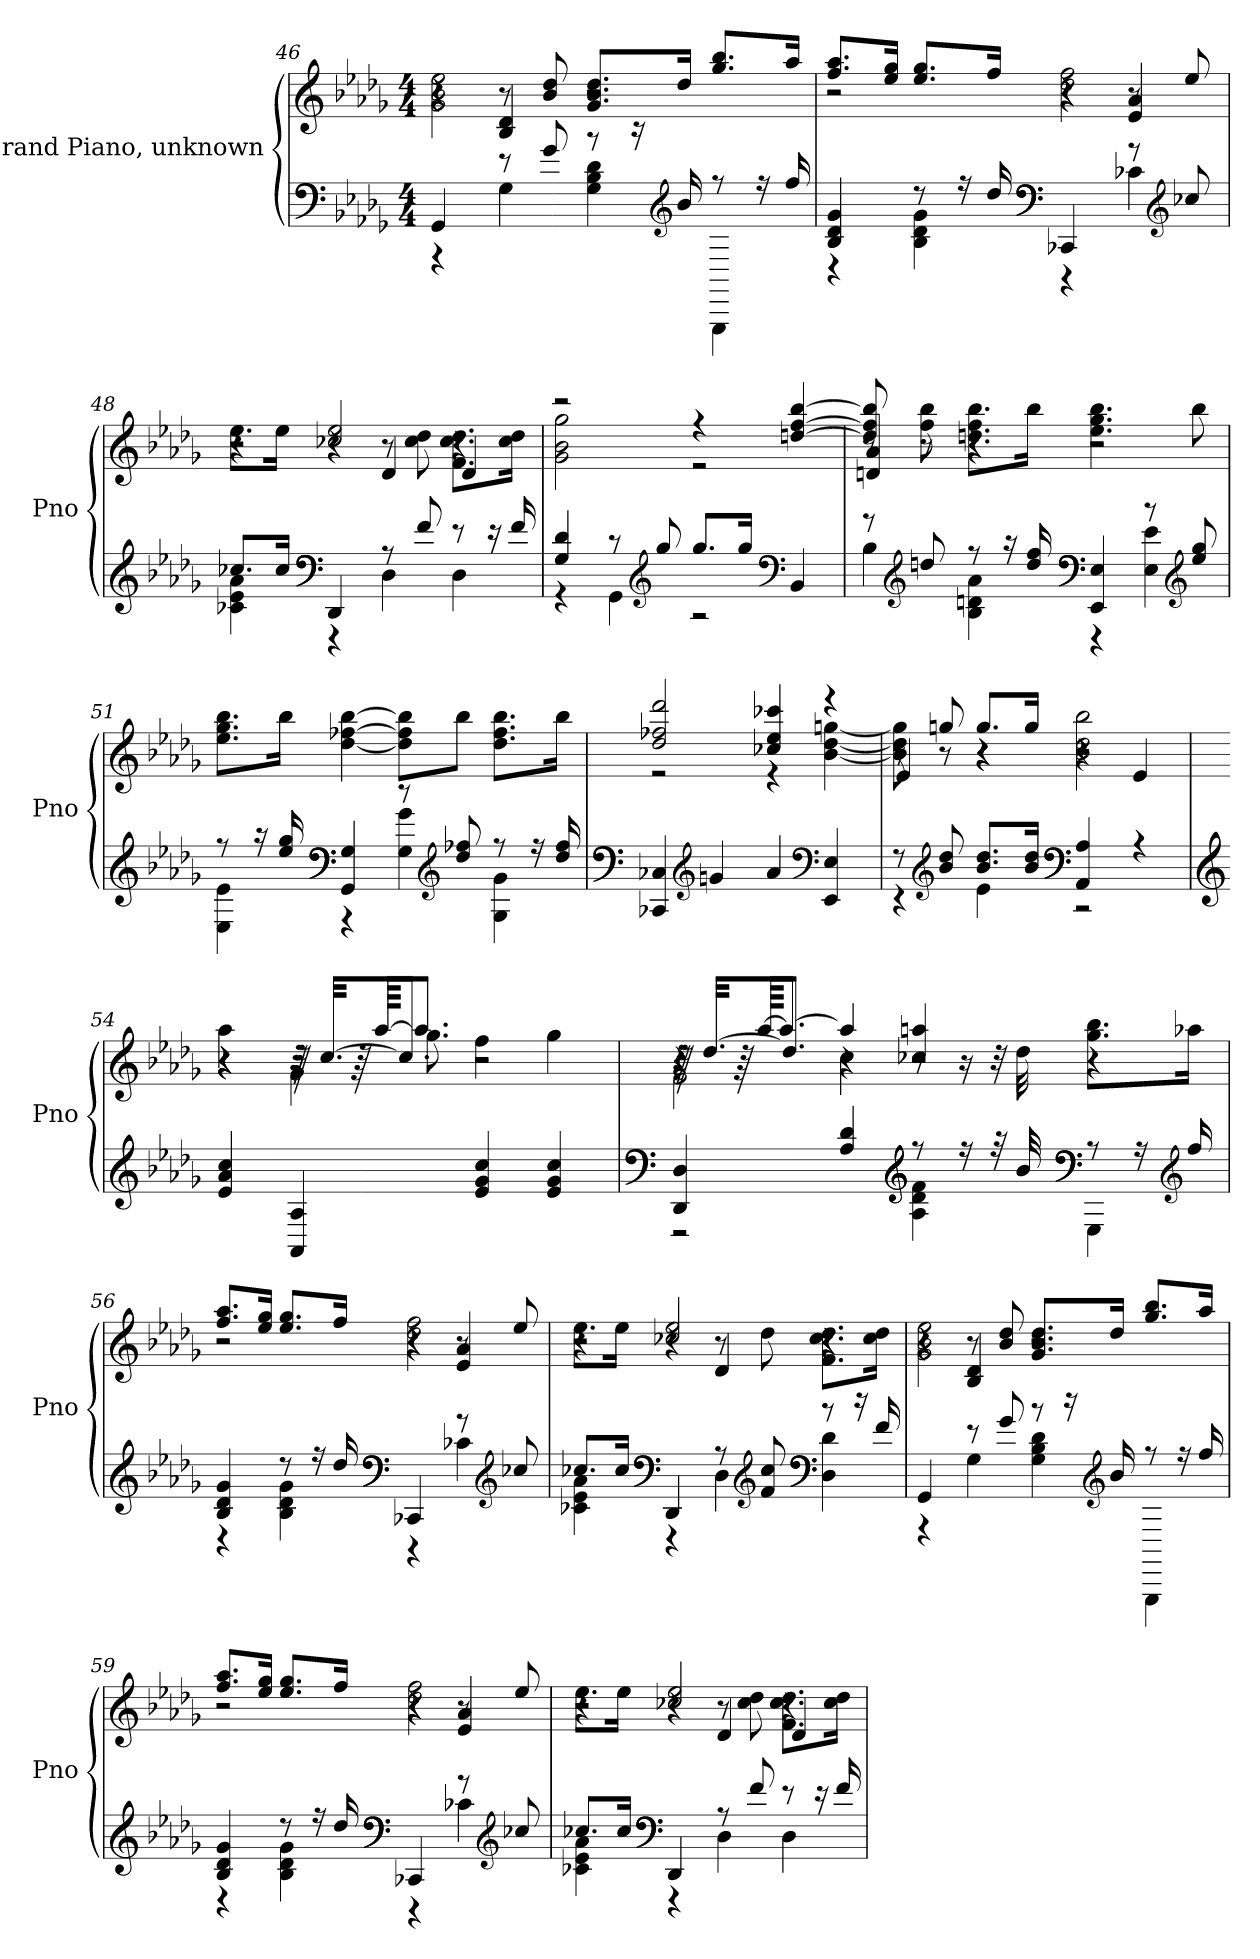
**kern	**kern
*part1	*part1
*staff2	*staff1
*I"Grand Piano, unknown	*
*I'Pno	*
*clefF4	*clefG2
*k[b-e-a-d-g-]	*k[b-e-a-d-g-]
*M4/4	*M4/4
=46	=46
*^	*^
*	*	*	*^
4GG-/	4r	4r	2g-\ 2b-\ 2ee-\	4r
8r	4G-\	8r	.	4B-/ 4d-/
8g-/	.	8b-/ 8dd-/	.	.
8r	4G-\ 4B-\ 4d-\	8.g-/ 8.b-/ 8.dd-/L	2r	2r
16r	.	.	.	.
*clefG2	*	*	*	*
16b-/	.	16dd-/Jk	.	.
8r	4GGG-\	8.gg-/ 8.bb-/L	.	.
16r	.	.	.	.
16ff/	.	16aa-/Jk	.	.
!!LO:PB:g=z	!!	!!
=47	=47	=47	=47	=47
4B-/ 4d-/ 4g-/	4r	8.ff/ 8.aa-/L	2r	2r
.	.	16ee-/ 16gg-/Jk	.	.
8r	4B-\ 4d-\ 4g-\	8.ee-/ 8.gg-/L	.	.
16r	.	.	.	.
16dd-/	.	16ff/Jk	.	.
*clefF4	*	*	*	*
4CC-X/	4r	4r	2dd-\ 2ff\	4r
8r	4c-X\	8r	.	4e-/ 4a-/
*clefG2	*	*	*	*
8cc-X/	.	8ee-/	.	.
=48	=48	=48	=48	=48
8.cc-X/L	4c-X\ 4e-\ 4a-\	4r	8.ee-\L	2r
16cc-/Jk	.	.	16ee-\Jk	.
*clefF4	*	*	*	*
4DD-/	4r	2cc-X/ 2ee-/	4r	.
8r	4D-\	.	8r	4d-/
8f/	.	.	8cc-\ 8dd-\	.
8r	4D-\	4r	8.f\ 8.cc-\ 8.dd-\L	4d-/
16r	.	.	.	.
16f/	.	.	16cc-\ 16dd-\Jk	.
*	*	*	*v	*v
=49	=49	=49	=49
4G-/ 4d-/	4r	2r	2g-\ 2b-\ 2gg-\
8r	4GG-\	.	.
*clefG2	*	*	*
8gg-/	.	.	.
8.gg-/L	2r	4r	2r
16gg-/Jk	.	.	.
*clefF4	*	*	*
4BB-/	.	[4ddn/ [4ff/ [4bb-/	.
!!LO:LB:g=z
=50	=50	=50	=50
*	*	*	*^
8r	4B-\	8dd/] 8ff/] 8bb-/]	8r	4dn/ 4a-/
*clefG2	*	*	*	*
8ddn/	.	8r	8ff\ 8bb-\	.
8r	4B-\ 4dn\ 4a-\	4r	8.ddn\ 8.ff\ 8.bb-\L	4r
16r	.	.	.	.
16dd/ 16ff/	.	.	16bb-\Jk	.
*clefF4	*	*	*	*
4EE-/ 4E-/	4r	2r	4.ee-\ 4.gg-\ 4.bb-\	2r
8r	4E-\ 4e-\	.	.	.
*clefG2	*	*	*	*
8ee-/ 8gg-/	.	.	8bb-\	.
*	*	*v	*v	*v
=51	=51	=51
8r	4E-\ 4e-\	8.ee-\ 8.gg-\ 8.bb-\L
16r	.	.
16ee-/ 16gg-/	.	16bb-\Jk
*clefF4	*	*
4GG-/ 4G-/	4r	[4dd-\ [4ff-X\ [4bb-\
8r	4G-\ 4g-\	8dd-\] 8ff-\] 8bb-\]L
*clefG2	*	*
8dd-/ 8ff-X/	.	8bb-\J
8r	4G-\ 4g-\	8.dd-\ 8.ff-\ 8.bb-\L
16r	.	.
16dd-/ 16ff-/	.	16bb-\Jk
*v	*v	*
=52	=52
*clefF4	*
*	*^
4CC-X/ 4C-X/	2dd-/ 2ff-X/ 2ddd-/	2r
*clefG2	*	*
4gn/	.	.
4a-/	4cc-X/ 4ee-/ 4ccc-X/	4r
*clefF4	*	*
4EE-/ 4E-/	4r	[4b-\ [4dd-\ [4ggn\
!!LO:LB:g=z
=53	=53	=53
*^	*	*^
8r	4r	8r	8b-\] 8dd-\] 8gg\]	4e-/
*clefG2	*	*	*	*
8b-/ 8dd-/	.	8ggn/	8r	.
8.b-/ 8.dd-/L	4e-\	8.gg/L	4r	4r
16b-/ 16dd-/Jk	.	16gg/Jk	.	.
*clefF4	*	*	*	*
4AA-/ 4A-/	2r	4r	2b-\ 2dd-\ 2bb-\	2r
4r	.	4e-/	.	.
*v	*v	*	*	*
*	*v	*v	*v
=54	=54
*clefG2	*
*	*^
*	*	*^
*	*	*	*^
4e-/ 4a-/ 4cc/	4r	4aa-\	4r	4r
4AA-/ 4A-/	32r	16r	64r	4g-\
.	.	.	[32.cc/KKL	.
.	64r	.	.	.
.	[64aa-/KKKL	.	.	.
.	8.aa-/J]	8.gg-\	8.cc/J]	.
4e-/ 4g-/ 4cc/	2r	4ff\	2r	2r
4e-/ 4g-/ 4cc/	.	4gg-\	.	.
!!LO:LB:g=z	!!	!!	!!
=55	=55	=55	=55	=55
*clefF4	*	*	*	*
*^	*	*	*	*
4DD-/ 4D-/	2r	32r	4r	64r	2f\
.	.	.	.	[32.dd-/KKL	.
.	.	64r	.	.	.
.	.	[64aa-/KKKL	.	.	.
.	.	8.aa-/J_	.	8.dd-/J]	.
4A-/ 4d-/	.	4aa-/]	4cc\	4r	.
*clefG2	*	*	*	*	*
8r	4A-\ 4d-\ 4f\	2r	8r	4cc-X/ 4aan/	2r
16r	.	.	16r	.	.
32r	.	.	32r	.	.
32b-/	.	.	32dd-\	.	.
*clefF4	*	*	*	*	*
8r	4GGG-\	.	8.gg-\ 8.bb-\L	4r	.
16r	.	.	.	.	.
*clefG2	*	*	*	*	*
16ff/	.	.	16aa-X\Jk	.	.
*	*	*	*	*v	*v
=56	=56	=56	=56	=56
4B-/ 4d-/ 4g-/	4r	8.ff/ 8.aa-/L	2r	2r
.	.	16ee-/ 16gg-/Jk	.	.
8r	4B-\ 4d-\ 4g-\	8.ee-/ 8.gg-/L	.	.
16r	.	.	.	.
16dd-/	.	16ff/Jk	.	.
*clefF4	*	*	*	*
4CC-X/	4r	4r	2dd-\ 2ff\	4r
8r	4c-X\	8r	.	4e-/ 4a-/
*clefG2	*	*	*	*
8cc-X/	.	8ee-/	.	.
!!LO:LB:g=z	!!	!!
=57	=57	=57	=57	=57
8.cc-X/L	4c-X\ 4e-\ 4a-\	4r	8.ee-\L	2r
16cc-/Jk	.	.	16ee-\Jk	.
*clefF4	*	*	*	*
4DD-/	4r	2cc-X/ 2ee-/	4r	.
8r	4D-\	.	8r	4d-/
*clefG2	*	*	*	*
8f/ 8cc-/	.	.	8dd-\	.
*clefF4	*	*	*	*
8r	4D-\ 4d-\	4r	8.f\ 8.cc-\ 8.dd-\L	4r
16r	.	.	.	.
16f/	.	.	16cc-\ 16dd-\Jk	.
=58	=58	=58	=58	=58
4GG-/	4r	4r	2g-\ 2b-\ 2ee-\	4r
8r	4G-\	8r	.	4B-/ 4d-/
8g-/	.	8b-/ 8dd-/	.	.
8r	4G-\ 4B-\ 4d-\	8.g-/ 8.b-/ 8.dd-/L	2r	2r
16r	.	.	.	.
*clefG2	*	*	*	*
16b-/	.	16dd-/Jk	.	.
8r	4GGG-\	8.gg-/ 8.bb-/L	.	.
16r	.	.	.	.
16ff/	.	16aa-/Jk	.	.
=59	=59	=59	=59	=59
4B-/ 4d-/ 4g-/	4r	8.ff/ 8.aa-/L	2r	2r
.	.	16ee-/ 16gg-/Jk	.	.
8r	4B-\ 4d-\ 4g-\	8.ee-/ 8.gg-/L	.	.
16r	.	.	.	.
16dd-/	.	16ff/Jk	.	.
*clefF4	*	*	*	*
4CC-X/	4r	4r	2dd-\ 2ff\	4r
8r	4c-X\	8r	.	4e-/ 4a-/
*clefG2	*	*	*	*
8cc-X/	.	8ee-/	.	.
!!LO:LB:g=z	!!	!!
=60	=60	=60	=60	=60
8.cc-X/L	4c-X\ 4e-\ 4a-\	4r	8.ee-\L	2r
16cc-/Jk	.	.	16ee-\Jk	.
*clefF4	*	*	*	*
4DD-/	4r	2cc-X/ 2ee-/	4r	.
8r	4D-\	.	8r	4d-/
8f/	.	.	8cc-\ 8dd-\	.
8r	4D-\	4r	8.f\ 8.cc-\ 8.dd-\L	4d-/
16r	.	.	.	.
16f/	.	.	16cc-\ 16dd-\Jk	.
*v	*v	*	*	*
*	*v	*v	*v
=	=
*-	*-
